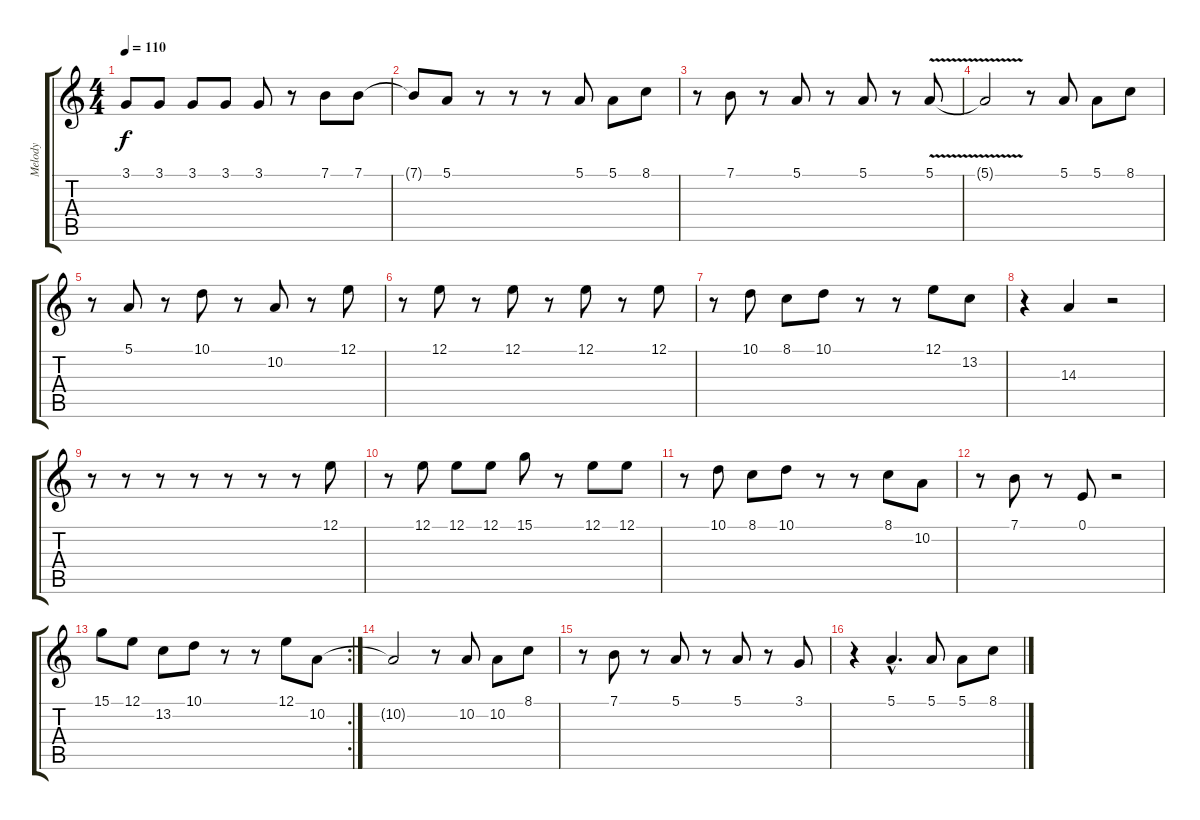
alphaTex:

\track ("Melody" "Melody") {instrument altosax}
\staff {score tabs}
\tuning (E4 B3 G3 D3 A2 E2) {hide}
\ts (4 4)
\tempo 110
\clef g2
\ks c
3.1.8{dy f} 3.1.8 3.1.8 3.1.8 3.1.8 r.8 7.1.8 7.1.8 |
7.1{t}.8 5.1.8 r.8 r.8 r.8 5.1.8 5.1.8 8.1.8 |
r.8 7.1.8 r.8 5.1.8 r.8 5.1.8 r.8 5.1{v}.8 |
5.1{t}.2 r.8 5.1.8 5.1.8 8.1.8 |
r.8 5.1.8 r.8 10.1.8 r.8 10.2.8 r.8 12.1.8 |
r.8 12.1.8 r.8 12.1.8 r.8 12.1.8 r.8 12.1.8 |
r.8 10.1.8 8.1.8 10.1.8 r.8 r.8 12.1.8 13.2.8 |
r.4 14.3.4 r.2 |
r.8 r.8 r.8 r.8 r.8 r.8 r.8 12.1.8 |
r.8 12.1.8 12.1.8 12.1.8 15.1.8 r.8 12.1.8 12.1.8 |
r.8 10.1.8 8.1.8 10.1.8 r.8 r.8 8.1.8 10.2.8 |
r.8 7.1.8 r.8 0.1.8 r.2 |
\rc 2
15.1.8 12.1.8 13.2.8 10.1.8 r.8 r.8 12.1.8 10.2.8 |
10.2{t}.2 r.8 10.2.8 10.2.8 8.1.8 |
r.8 7.1.8 r.8 5.1.8 r.8 5.1.8 r.8 3.1.8 |
r.4 5.1{hac}.4{d} 5.1.8 5.1.8 8.1.8
